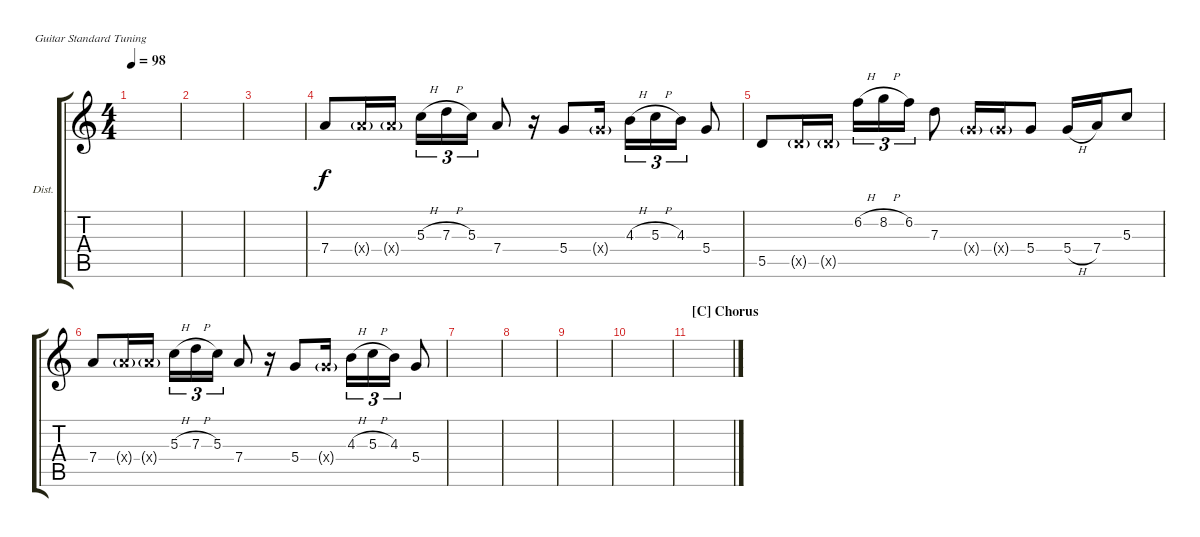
\defaultSystemsLayout 4
\bracketExtendMode groupsimilarinstruments
\firstSystemTrackNameOrientation horizontal
\otherSystemsTrackNameOrientation horizontal
\track ("Distortion Guitar (John Frucsiante)" "Dist.") {instrument distortionguitar}
\staff {score tabs}
\tuning (E4 B3 G3 D3 A2 E2)
\ts (4 4)
\tempo 98
\clef g2
\scale
0.333333
\ks c
|
\scale
0.333333 |
\scale
0.333333 |
\scale
0.333333 7.4.8 7.4{g x}.16 7.4{g x}.16 5.3{h}.16{tu (3 2)} 7.3{h}.16{tu (3 2)} 5.3.16{tu (3 2)} 7.4.8 r.16 5.4.8 5.4{g x}.16 4.3{h}.16{tu (3 2)} 5.3{h}.16{tu (3 2)} 4.3.16{tu (3 2)} 5.4.8 |
\scale
0.333333 5.5.8 5.5{g x}.16 5.5{g x}.16 6.2{h}.16{tu (3 2)} 8.2{h}.16{tu (3 2)} 6.2.16{tu (3 2)} 7.3.8 5.4{g x}.16 5.4{g x}.16 5.4.8 5.4{h}.16 7.4.16 5.3.8 |
\scale
0.333333 7.4.8 7.4{g x}.16 7.4{g x}.16 5.3{h}.16{tu (3 2)} 7.3{h}.16{tu (3 2)} 5.3.16{tu (3 2)} 7.4.8 r.16 5.4.8 5.4{g x}.16 4.3{h}.16{tu (3 2)} 5.3{h}.16{tu (3 2)} 4.3.16{tu (3 2)} 5.4.8 |
\scale
0.333333 |
\scale
0.333333 |
\scale
0.333333 |
\scale
0.333333 |
\section ("C" "Chorus")
\scale
0.333333 |
\scale
0.333333 |
\scale
0.333333 |
\scale
0.333333 |
\scale
0.333333 |
\scale
0.333333
